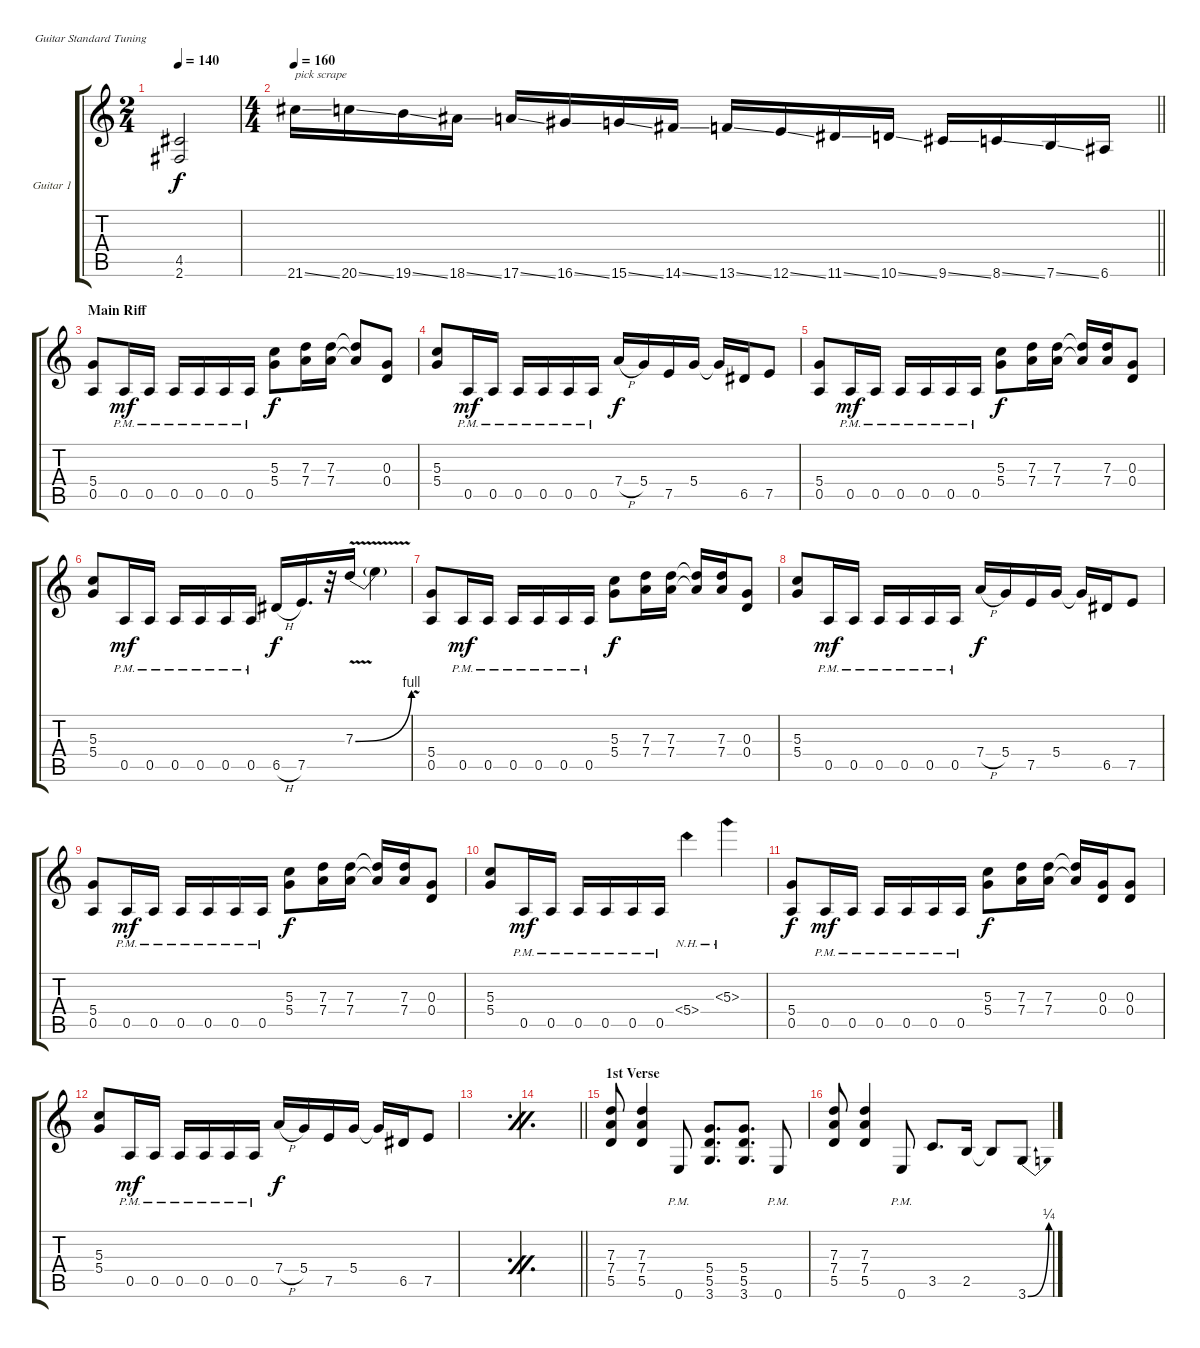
\bracketExtendMode groupsimilarinstruments
\firstSystemTrackNameOrientation horizontal
\otherSystemsTrackNameOrientation horizontal
\track ("Gtr. Rhythm 1" "Guitar 1") {instrument overdrivenguitar}
\staff {score tabs}
\tuning (E4 B3 G3 D3 A2 E2)
\ts (2 4)
\tempo 140
\clef g2
\ks c
(4.5{t} 2.6{t}).2{dy f} |
\ts (4 4)
\tempo 160
\barLineRight lightlight
21.6{ss}.16{txt "pick scrape"} 20.6{ss}.16 19.6{ss}.16 18.6{ss}.16 17.6{ss}.16 16.6{ss}.16 15.6{ss}.16 14.6{ss}.16 13.6{ss}.16 12.6{ss}.16 11.6{ss}.16 10.6{ss}.16 9.6{ss}.16 8.6{ss}.16 7.6{ss}.16 6.6.16 |
\section ("" "Main Riff")
(5.4 0.5).8 0.5{pm}.16{dy mf} 0.5{pm}.16 0.5{pm}.16 0.5{pm}.16 0.5{pm}.16 0.5{pm}.16 (5.3 5.4).8{dy f} (7.3 7.4).16 (7.3 7.4).16 (7.3{t} 7.4{t}).8 (0.3 0.4).8 |
(5.3 5.4).8 0.5{pm}.16{dy mf} 0.5{pm}.16 0.5{pm}.16 0.5{pm}.16 0.5{pm}.16 0.5{pm}.16 7.4{h}.16{dy f} 5.4.16 7.5.16 5.4.16 5.4{t}.16 6.5.16 7.5.8 |
(5.4 0.5).8 0.5{pm}.16{dy mf} 0.5{pm}.16 0.5{pm}.16 0.5{pm}.16 0.5{pm}.16 0.5{pm}.16 (5.3 5.4).8{dy f} (7.3 7.4).16 (7.3 7.4).16 (7.3{t} 7.4{t}).16 (7.3 7.4).16 (0.3 0.4).8 |
(5.3 5.4).8 0.5{pm}.16{dy mf} 0.5{pm}.16 0.5{pm}.16 0.5{pm}.16 0.5{pm}.16 0.5{pm}.16 6.5{h}.16{dy f} 7.5.16{d} r.32 7.3{be (bend 0 0 60 4) v}.16 7.3{v t}.4 |
(5.4 0.5).8 0.5{pm}.16{dy mf} 0.5{pm}.16 0.5{pm}.16 0.5{pm}.16 0.5{pm}.16 0.5{pm}.16 (5.3 5.4).8{dy f} (7.3 7.4).16 (7.3 7.4).16 (7.3{t} 7.4{t}).16 (7.3 7.4).16 (0.3 0.4).8 |
(5.3 5.4).8 0.5{pm}.16{dy mf} 0.5{pm}.16 0.5{pm}.16 0.5{pm}.16 0.5{pm}.16 0.5{pm}.16 7.4{h}.16{dy f} 5.4.16 7.5.16 5.4.16 5.4{t}.16 6.5.16 7.5.8 |
(5.4 0.5).8 0.5{pm}.16{dy mf} 0.5{pm}.16 0.5{pm}.16 0.5{pm}.16 0.5{pm}.16 0.5{pm}.16 (5.3 5.4).8{dy f} (7.3 7.4).16 (7.3 7.4).16 (7.3{t} 7.4{t}).16 (7.3 7.4).16 (0.3 0.4).8 |
(5.3 5.4).8 0.5{pm}.16{dy mf} 0.5{pm}.16 0.5{pm}.16 0.5{pm}.16 0.5{pm}.16 0.5{pm}.16 5.4{nh}.4 5.3{nh}.4 |
(5.4 0.5).8{dy f} 0.5{pm}.16{dy mf} 0.5{pm}.16 0.5{pm}.16 0.5{pm}.16 0.5{pm}.16 0.5{pm}.16 (5.3 5.4).8{dy f} (7.3 7.4).16 (7.3 7.4).16 (7.3{t} 7.4{t}).16 (0.3 0.4).16 (0.3 0.4).8 |
(5.3 5.4).8 0.5{pm}.16{dy mf} 0.5{pm}.16 0.5{pm}.16 0.5{pm}.16 0.5{pm}.16 0.5{pm}.16 7.4{h}.16{dy f} 5.4.16 7.5.16 5.4.16 5.4{t}.16 6.5.16 7.5.8 |
\simile firstofdouble
|
\simile secondofdouble
\barLineRight lightlight
|
\section ("" "1st Verse")
\simile none
(7.3 7.4 5.5).8 (7.3 7.4 5.5).4 0.6{pm}.8 (5.4 5.5 3.6).8{d} (5.4 5.5 3.6).8{d} 0.6{pm}.8 |
(7.3 7.4 5.5).8 (7.3 7.4 5.5).4 0.6{pm}.8 3.5.8{d} 2.5.16 2.5{t}.8 3.6{be (bend 0 0 53.4 1)}.8
